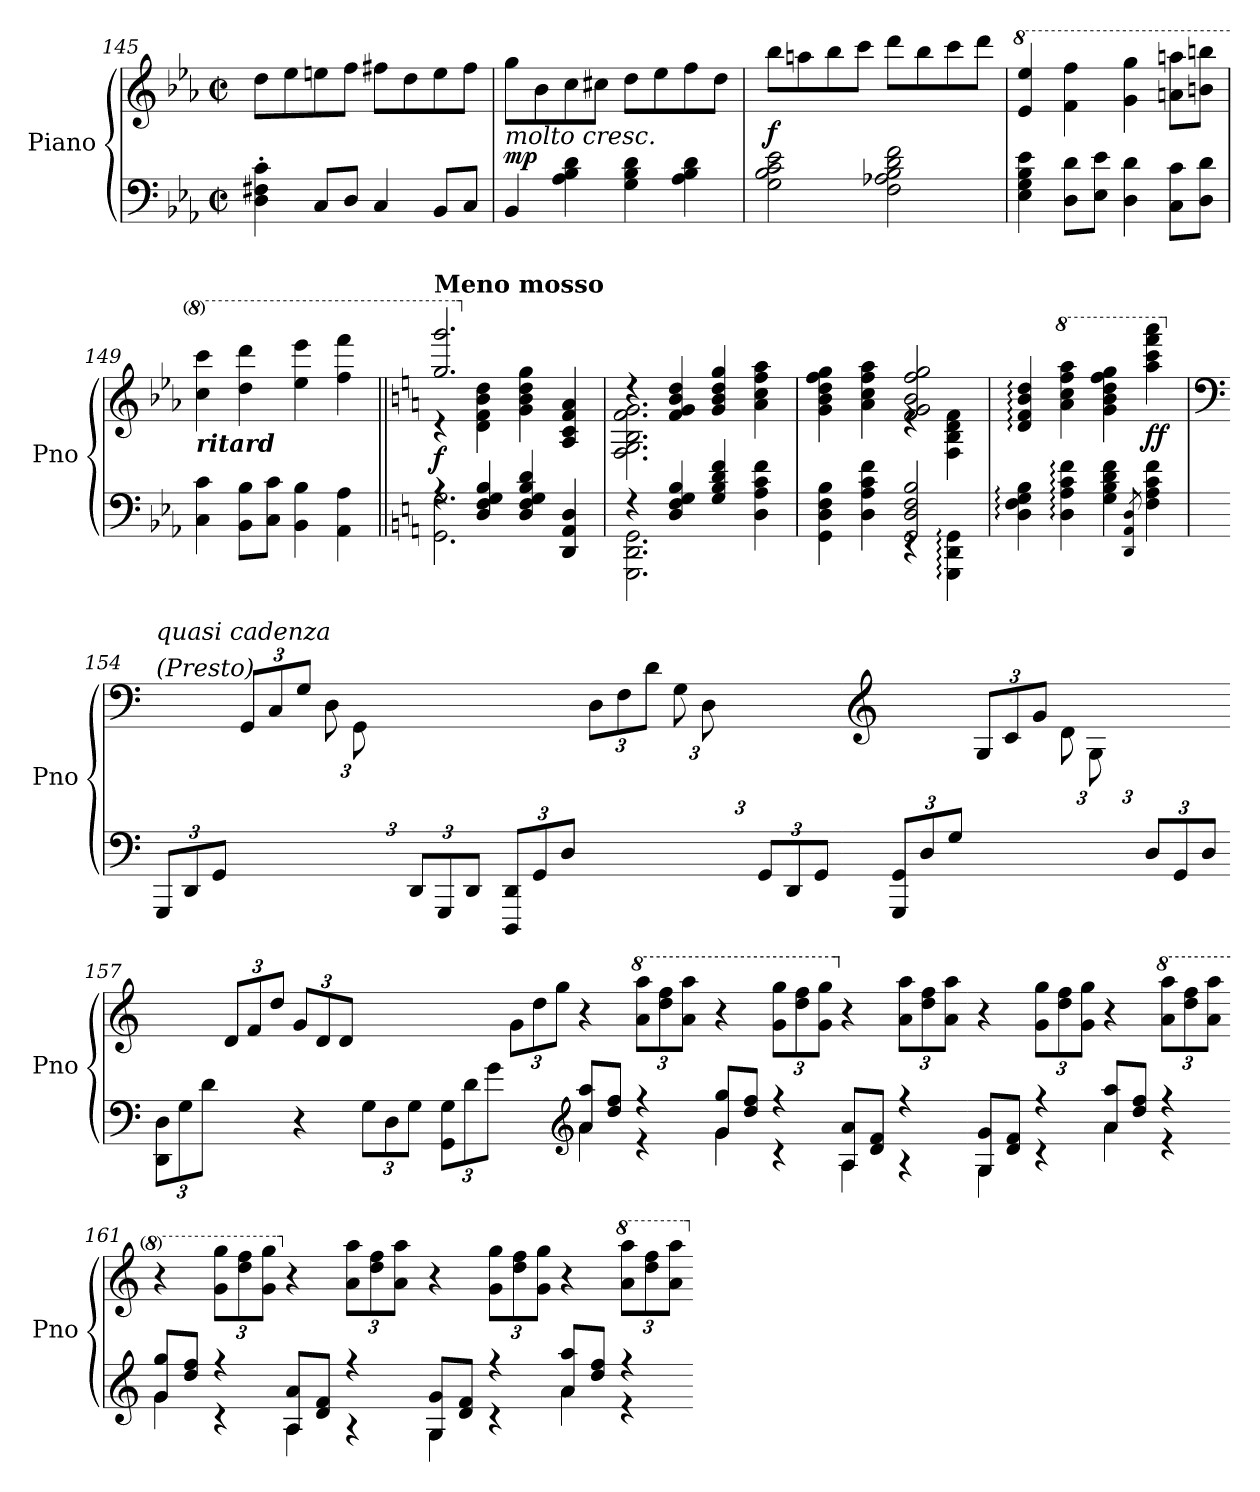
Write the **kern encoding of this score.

**kern	**kern	**dynam
*part1	*part1	*part1
*staff2	*staff1	*staff1/2
*I"Piano	*	*
*I'Pno	*	*
*clefF4	*clefG2	*
*k[b-e-a-]	*k[b-e-a-]	*
*M4/4	*M4/4	*
*met(c|)	*met(c|)	*
=145	=145	=145
4D\' 4F#X\' 4c\'	8dd\L	.
.	8ee-\	.
8C/L	8een\	.
8D/J	8ff\J	.
4C/	8ff#X\L	.
.	8dd\	.
8BB-/L	8ee\	.
8C/J	8ff#\J	.
!!LO:LB:g=z
=146	=146	=146
!LO:TX:a:i:t=molto cresc.	!	!
!	!	!LO:DY:a=2
4BB-/	8gg\L	mp
.	8b-\	.
4A-\ 4B-\ 4d\	8cc\	.
.	8cc#X\J	.
4G\ 4B-\ 4d\	8dd\L	.
.	8ee-\	.
4A-\ 4B-\ 4d\	8ff\	.
.	8dd\J	.
=147	=147	=147
!	!	!LO:DY:a=2
2G\ 2B-\ 2c\ 2e-\	8bb-\L	f
.	8aan\	.
.	8bb-\	.
.	8ccc\J	.
2F\ 2A-X\ 2B-\ 2d\ 2f\	8ddd\L	.
.	8bb-\	.
.	8ccc\	.
.	8ddd\J	.
=148	=148	=148
*	*8va	*
4E-\ 4G\ 4B-\ 4e-\	4ee-/ 4eee-/	.
8D\ 8d\L	4ff\ 4fff\	.
8E-\ 8e-\J	.	.
4D\ 4d\	4gg\ 4ggg\	.
8C\ 8c\L	8aan\ 8aaan\L	.
8D\ 8d\J	8bbn\ 8bbbn\J	.
=149	=149	=149
!	!LO:TX:b:Bi:t=ritard	!
4C\ 4c\	4ccc\ 4cccc\	.
8BB-\ 8B-\L	4ddd\ 4dddd\	.
8C\ 8c\J	.	.
4BB-\ 4B-\	4eee-\ 4eeee-\	.
4AA-\ 4A-\	4fff\ 4ffff\	.
!!LO:PB:g=z
=150||	=150||	=150||
*k[]	*k[]	*
*^	*^	*
!	!	!LO:TX:a:B:t=Meno mosso	!	!
!	!	!	!	!LO:DY:b
4rA	2.GG\ 2.G\	2.ggg/ 2.gggg/	4rdd	f
*	*	*X8va	*	*
4D/ 4F/ 4G/ 4B/	.	.	4d\ 4f\ 4b\ 4dd\	.
4D/ 4F/ 4G/ 4B/ 4d/	.	.	4g\ 4b\ 4dd\ 4gg\	.
4DD/ 4AA/ 4D/	4rCCyy	4A/ 4c/ 4f/ 4a/	4rAyy	.
=151	=151	=151	=151	=151
4rF	2.GGG\ 2.DD\ 2.GG\	4rdd	2.F\ 2.G\ 2.B\ 2.f\ 2.g\	.
4D/ 4F/ 4G/ 4B/	.	4f/ 4g/ 4b/ 4dd/	.	.
4G/ 4B/ 4d/ 4f/	.	4g/ 4b/ 4dd/ 4gg/	.	.
4rgyy	4D\ 4A\ 4c\ 4f\	4raayy	4a\ 4cc\ 4ff\ 4aa\	.
=152	=152	=152	=152	=152
4GG\ 4D\ 4F\ 4B\	2ryy	4g\ 4b\ 4dd\ 4ff\ 4gg\	2ryy	.
4D\ 4A\ 4c\ 4f\	.	4a\ 4cc\ 4ff\ 4aa\	.	.
2GG/ 2D/ 2F/ 2B/	4rEE	2f/ 2g/ 2b/ 2ff/ 2gg/	4re	.
.	4GGG\: 4DD\: 4GG\:	.	4F\: 4B\: 4d\: 4f\:	.
*v	*v	*	*	*
*	*v	*v	*
=153	=153	=153
4D\: 4F\: 4G\: 4B\:	4d/: 4f/: 4b/: 4dd/:	.
*	*8va	*
4D\: 4A\: 4c\: 4f\:	4aa\ 4ccc\ 4fff\ 4aaa\	.
4G\ 4B\ 4d\ 4f\	4gg\ 4bb\ 4ddd\ 4fff\ 4ggg\	.
8qDD/ 8qAA/ 8qD/	.	.
!	!	!LO:DY:b
4F\ 4A\ 4c\ 4f\	4aaa\ 4cccc\ 4ffff\ 4aaaa\	ff
!!LO:LB:g=z
=154	=154	=154
*	*clefF4	*
*^	*	*
*	*Xbrackettup	*	*
*	*	*X8va	*
!	!	!LO:TX:a:i:t=(Presto)	!
!	!	!LO:TX:a:i:t=quasi cadenza	!
3%2ryy	12GGG!/L	4ryy	.
.	12DD!/	.	.
.	12GG!/J	.	.
*	*	*Xbrackettup	*
.	4ryy	12GG!/L	.
.	.	12C!/	.
.	.	12G!/J	.
.	4ryy	12D!\L	.
.	.	12GG!\	.
12GG!/J	.	12ryy	.
4ryy	12DD!/L	4ryy	.
.	12GGG!/	.	.
.	12DD!/J	.	.
=155-	=155-	=155-	=155-
3%2ryy	12DDD!/ 12DD!/L	4ryy	.
.	12GG!/	.	.
.	12D!/J	.	.
.	2ryy	12D!\L	.
.	.	12F!\	.
.	.	12d!\J	.
.	.	12G!\L	.
.	.	12D!\	.
12D!/J	.	12ryy	.
4ryy	12GG!/L	4ryy	.
.	12DD!/	.	.
.	12GG!/J	.	.
=156-	=156-	=156-	=156-
*	*	*clefG2	*
3%2ryy	12GGG!/ 12GG!/L	4ryy	.
.	12D!/	.	.
.	12G!/J	.	.
.	2ryy	12G!/L	.
.	.	12c!/	.
.	.	12g!/J	.
.	.	12d!\L	.
.	.	12G!\	.
12G!/J	.	12ryy	.
4ryy	12D!/L	4ryy	.
.	12GG!/	.	.
.	12D!/J	.	.
*v	*v	*	*
!!LO:LB:g=z
=157-	=157-	=157-
12DD!\ 12D!\L	4ryy	.
12G!\	.	.
12d!\J	.	.
4ryy	12d!/L	.
.	12f!/	.
.	12dd!/J	.
4r	12g!/L	.
.	12d!/	.
.	12d!/J	.
12G!\L	4ryy	.
12D!\	.	.
12G!\J	.	.
=158-	=158-	=158-
*^	*	*
12GG!\ 12G!\L	2ryy	4ryy	.
12d!\	.	.	.
12g!\J	.	.	.
4ryy	.	12g!\L	.
.	.	12dd!\	.
.	.	12gg!\J	.
*clefG2	*	*	*
8a!/ 8aa!/L	4a!\	4r	.
8dd!/ 8ff!/J	.	.	.
*	*	*8va	*
4r	4r	12aa!\ 12aaa!\L	.
.	.	12ddd!\ 12fff!\	.
.	.	12aa!\ 12aaa!\J	.
=159-	=159-	=159-	=159-
8g!/ 8gg!/L	4g!\	4r	.
8dd!/ 8ff!/J	.	.	.
4r	4r	12gg!\ 12ggg!\L	.
.	.	12ddd!\ 12fff!\	.
.	.	12gg!\ 12ggg!\J	.
*	*	*X8va	*
8A!/ 8a!/L	4A!\	4r	.
8d!/ 8f!/J	.	.	.
4r	4r	12a!\ 12aa!\L	.
.	.	12dd!\ 12ff!\	.
.	.	12a!\ 12aa!\J	.
!!LO:LB:g=z
=160-	=160-	=160-	=160-
8G!/ 8g!/L	4G!\	4r	.
8d!/ 8f!/J	.	.	.
4r	4r	12g!\ 12gg!\L	.
.	.	12dd!\ 12ff!\	.
.	.	12g!\ 12gg!\J	.
8a!/ 8aa!/L	4a!\	4r	.
8dd!/ 8ff!/J	.	.	.
*	*	*8va	*
4r	4r	12aa!\ 12aaa!\L	.
.	.	12ddd!\ 12fff!\	.
.	.	12aa!\ 12aaa!\J	.
=161-	=161-	=161-	=161-
8g!/ 8gg!/L	4g!\	4r	.
8dd!/ 8ff!/J	.	.	.
4r	4r	12gg!\ 12ggg!\L	.
.	.	12ddd!\ 12fff!\	.
.	.	12gg!\ 12ggg!\J	.
*	*	*X8va	*
8A!/ 8a!/L	4A!\	4r	.
8d!/ 8f!/J	.	.	.
4r	4r	12a!\ 12aa!\L	.
.	.	12dd!\ 12ff!\	.
.	.	12a!\ 12aa!\J	.
=162-	=162-	=162-	=162-
8G!/ 8g!/L	4G!\	4r	.
8d!/ 8f!/J	.	.	.
4r	4r	12g!\ 12gg!\L	.
.	.	12dd!\ 12ff!\	.
.	.	12g!\ 12gg!\J	.
8a!/ 8aa!/L	4a!\	4r	.
8dd!/ 8ff!/J	.	.	.
*	*	*8va	*
4r	4r	12aa!\ 12aaa!\L	.
.	.	12ddd!\ 12fff!\	.
.	.	12aa!\ 12aaa!\J	.
*v	*v	*	*
*	*X8va	*
=-	=-	=-
*-	*-	*-
